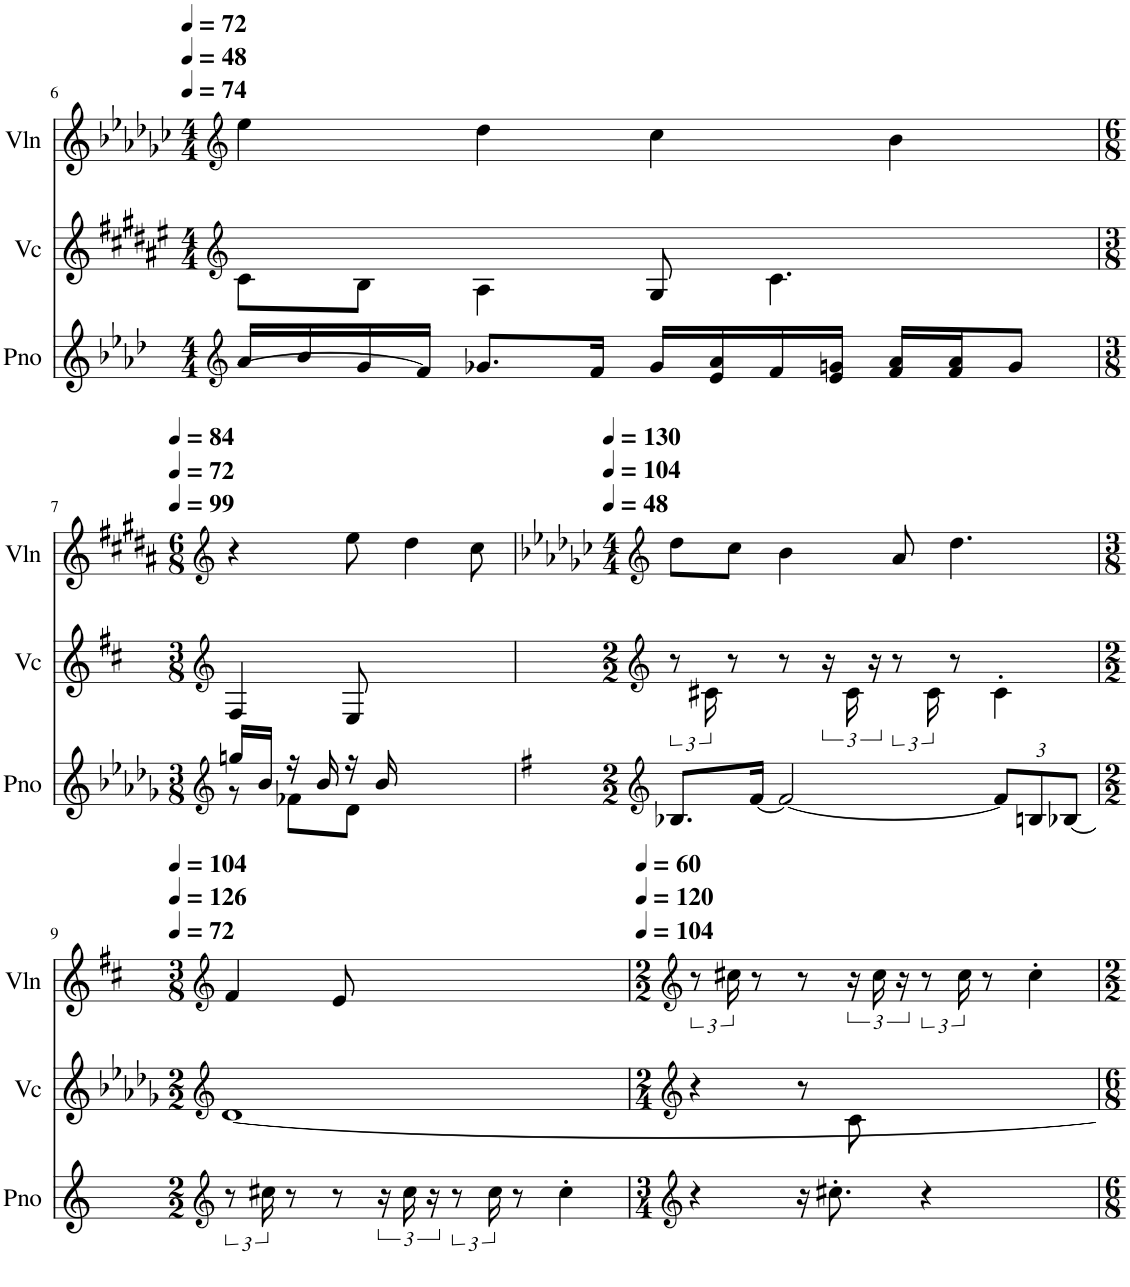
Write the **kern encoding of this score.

**kern	**kern	**kern
*part3	*part2	*part1
*staff3	*staff2	*staff1
*I"Piano	*I"Violoncello	*I"Violin
*I'Pno	*I'Vc	*I'Vln
!!LO:PB:g=z
*clefG2	*clefG2	*clefG2
*k[b-e-a-d-]	*k[f#c#g#d#a#e#]	*k[b-e-a-d-g-c-]
*M4/4	*M4/4	*M4/4
*MM74	*MM74	*MM72
=6	=6	=6
16a-/LL	8c#\L	4ee-\
16b-/	.	.
16g/	8B\J	.
16f/JJ]	.	.
8.g-X/L	4A#\	4dd-\
16f/Jk	.	.
16g-/LL	8G#/	4cc-\
16e-/ 16a-/	.	.
16f/	4.c#\	.
16e-/ 16gn/JJ	.	.
16f/ 16a-/LL	.	4b-\
16f/ 16a-/J	.	.
8g/J	.	.
!!LO:LB:g=z
=7	=7	=7
*clefG2	*clefG2	*clefG2
*k[b-e-a-d-g-]	*k[f#c#]	*k[f#c#g#d#a#]
*M3/8	*M3/8	*M6/8
*	*	*MM84
*^	*	*
16ggn/LL	8r	4F#/	4r
16b-/JJ	.	.	.
16r	8f-X\L	.	.
16b-/	.	.	.
16r	8d-\J	8E/	8ee\
16b-/	.	.	.
4.ryy	4.ryy	4.ryy	4dd#\
.	.	.	8cc#\
*v	*v	*	*
=8	=8	=8
*clefG2	*clefG2	*clefG2
*k[f#]	*k[]	*k[b-e-a-d-g-c-]
*M2/2	*M2/2	*M4/4
*	*	*MM130
8.B-X/L	12r	8dd-\L
.	24c#X\	.
.	8r	8cc-\J
[16f#/Jk	.	.
2f#/_	8r	4b-\
.	24r	.
.	24c#\	.
.	8r	.
.	.	8a-/
.	24c#\	.
.	8r	4.dd-\
*Xbrackettup	*	*
12f#/L]	4c#'\	.
12Bn/	.	.
[12B-X/J	.	.
!!LO:LB:g=z
=9	=9	=9
*clefG2	*clefG2	*clefG2
*k[]	*k[b-e-a-d-g-]	*k[f#c#]
*M2/2	*M2/2	*M3/8
*brackettup	*	*
*	*	*MM104
12r	[1d-	4f#/
24cc#X\	.	.
8r	.	.
8r	.	8e/
24r	.	2ryy
24cc#\	.	.
8r	.	.
24cc#\	.	.
8r	.	.
4cc#'\	.	.
.	.	8ryy
=10	=10	=10
*clefG2	*clefG2	*clefG2
*	*k[]	*k[]
*M3/4	*M2/4	*M2/2
*	*	*MM60
4r	4r	12r
.	.	24cc#X\
.	.	8r
16r	8r	8r
8.cc#X'\	.	.
.	8c\	24r
.	.	24cc#\
.	.	8r
4r	2ryy	.
.	.	24cc#\
.	.	8r
4ryy	.	4cc#'\
=	=	=
*-	*-	*-
